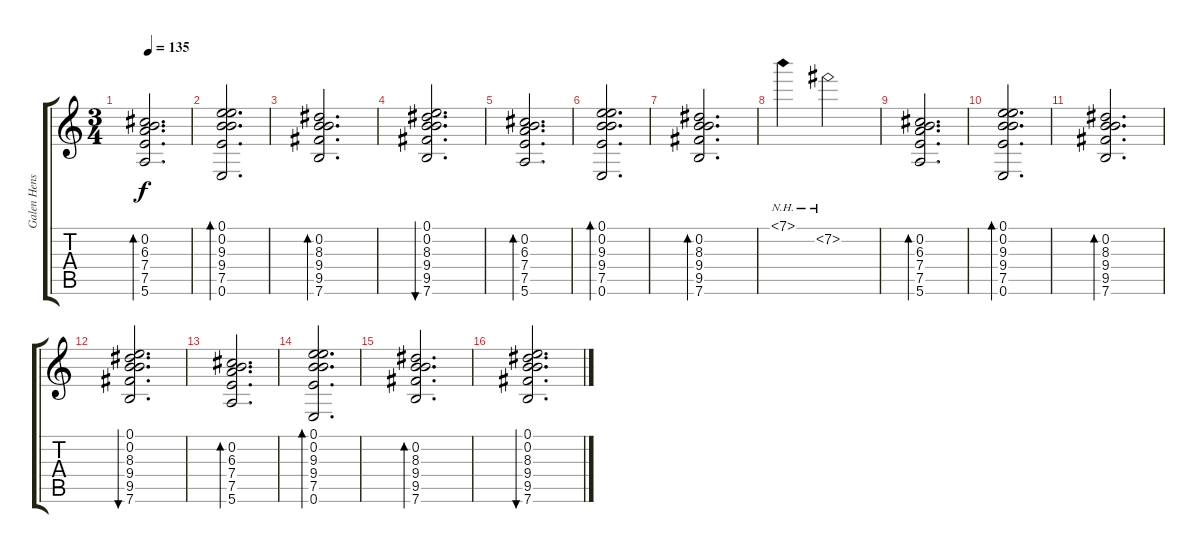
\track ("Galen Henson" "Galen Hens") {instrument distortionguitar}
\staff {score tabs}
\tuning (E4 B3 G3 D3 A2 E2) {hide}
\ts (3 4)
\tempo 135
\clef g2
\ks c
(0.2 6.3 7.4 7.5 5.6).2{d bd 240 dy f} |
(0.1 0.2 9.3 9.4 7.5 0.6).2{d bd 240} |
(0.2 8.3 9.4 9.5 7.6).2{d bd 240} |
(0.1 0.2 8.3 9.4 9.5 7.6).2{d bu 480} |
(0.2 6.3 7.4 7.5 5.6).2{d bd 240 volume 6} |
(0.1 0.2 9.3 9.4 7.5 0.6).2{d bd 240} |
(0.2 8.3 9.4 9.5 7.6).2{d bd 240} |
7.1{nh}.4 7.2{nh}.2 |
(0.2 6.3 7.4 7.5 5.6).2{d bd 240} |
(0.1 0.2 9.3 9.4 7.5 0.6).2{d bd 240} |
(0.2 8.3 9.4 9.5 7.6).2{d bd 240} |
(0.1 0.2 8.3 9.4 9.5 7.6).2{d bu 480} |
(0.2 6.3 7.4 7.5 5.6).2{d bd 240} |
(0.1 0.2 9.3 9.4 7.5 0.6).2{d bd 240} |
(0.2 8.3 9.4 9.5 7.6).2{d bd 240} |
(0.1 0.2 8.3 9.4 9.5 7.6).2{d bu 480}
